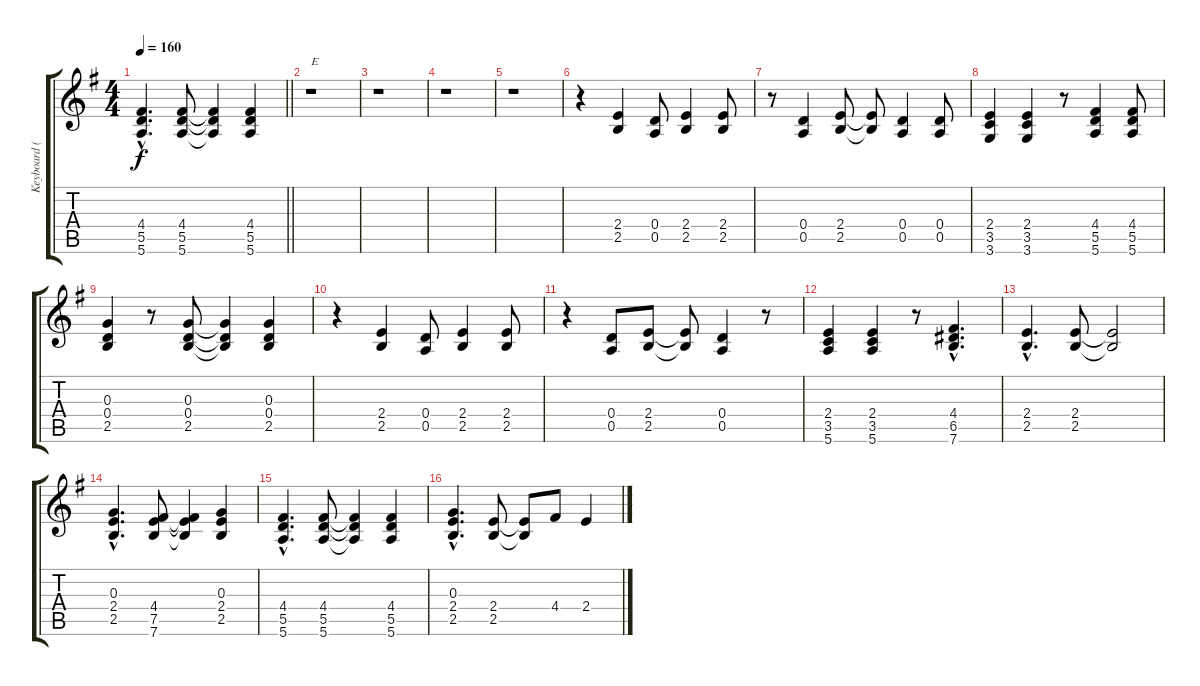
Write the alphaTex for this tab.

\track ("Keyboard (Sampled E-Guitar)" "Keyboard (") {instrument distortionguitar}
\staff {score tabs}
\tuning (E4 B3 G3 D3 A2 E2) {hide}
\ts (4 4)
\tempo 160
\clef g2
\barLineRight lightlight
\ks g
(4.4{hac} 5.5{hac} 5.6{hac}).4{d dy f} (4.4 5.5 5.6).8 (4.4{t} 5.5{t} 5.6{t}).4 (4.4 5.5 5.6).4 |
r.1{txt "E"} |
r.1 |
r.1 |
r.1 |
r.4 (2.4 2.5).4 (0.4 0.5).8 (2.4 2.5).4 (2.4 2.5).8 |
r.8 (0.4 0.5).4 (2.4 2.5).8 (2.4{t} 2.5{t}).8 (0.4 0.5).4 (0.4 0.5).8 |
(2.4 3.5 3.6).4 (2.4 3.5 3.6).4 r.8 (4.4 5.5 5.6).4 (4.4 5.5 5.6).8 |
(0.3 0.4 2.5).4 r.8 (0.3 0.4 2.5).8 (0.3{t} 0.4{t} 2.5{t}).4 (0.3 0.4 2.5).4 |
r.4 (2.4 2.5).4 (0.4 0.5).8 (2.4 2.5).4 (2.4 2.5).8 |
r.4 (0.4 0.5).8 (2.4 2.5).8 (2.4{t} 2.5{t}).8 (0.4 0.5).4 r.8 |
(2.4 3.5 5.6).4 (2.4 3.5 5.6).4 r.8 (4.4{hac} 6.5{hac} 7.6{hac}).4{d} |
(2.4{hac} 2.5{hac}).4{d} (2.4 2.5).8 (2.4{t} 2.5{t}).2 |
(0.3{hac} 2.4{hac} 2.5{hac}).4{d} (4.4 7.5 7.6).8 (4.4{t} 7.5{t} 7.6{t}).4 (0.3 2.4 2.5).4 |
(4.4{hac} 5.5{hac} 5.6{hac}).4{d} (4.4 5.5 5.6).8 (4.4{t} 5.5{t} 5.6{t}).4 (4.4 5.5 5.6).4 |
(0.3{hac} 2.4{hac} 2.5{hac}).4{d} (2.4 2.5).8 (2.4{t} 2.5{t}).8 4.4.8 2.4.4
